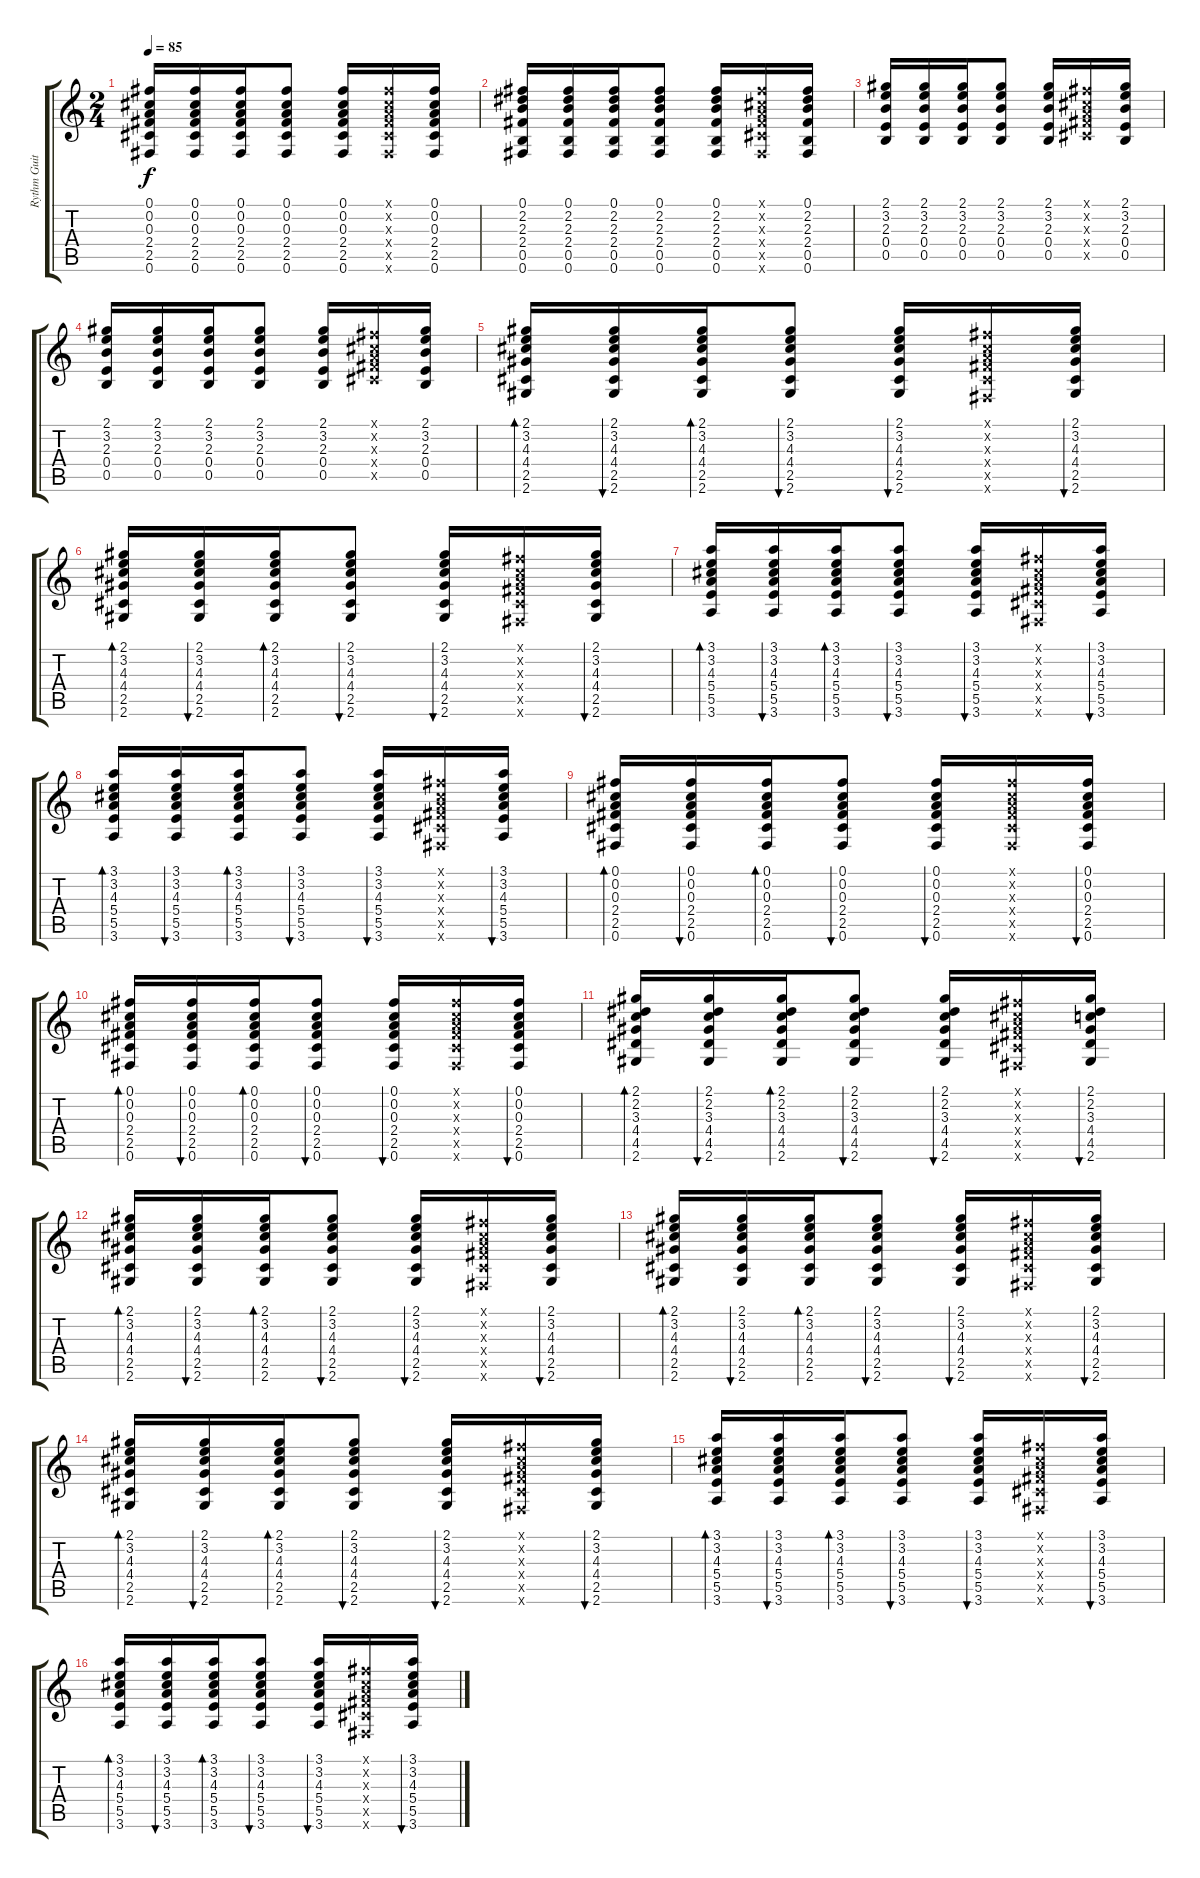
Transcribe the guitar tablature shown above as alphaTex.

\track ("Rythm Guitar" "Rythm Guit") {instrument acousticguitarnylon}
\staff {score tabs}
\tuning (Gb4 Db4 A3 E3 B2 Gb2) {hide}
\ts (2 4)
\tempo 85
\clef g2
\ks c
(0.1 0.2 0.3 2.4 2.5 0.6).16{dy f} (0.1 0.2 0.3 2.4 2.5 0.6).16 (0.1 0.2 0.3 2.4 2.5 0.6).16 (0.1 0.2 0.3 2.4 2.5 0.6).8 (0.1 0.2 0.3 2.4 2.5 0.6).16 (0.1{x} 0.2{x} 0.3{x} 2.4{x} 2.5{x} 0.6{x}).16 (0.1 0.2 0.3 2.4 2.5 0.6).16 |
(0.1 2.2 2.3 2.4 0.5 0.6).16 (0.1 2.2 2.3 2.4 0.5 0.6).16 (0.1 2.2 2.3 2.4 0.5 0.6).16 (0.1 2.2 2.3 2.4 0.5 0.6).8 (0.1 2.2 2.3 2.4 0.5 0.6).16 (0.1{x} 0.2{x} 0.3{x} 2.4{x} 2.5{x} 0.6{x}).16 (0.1 2.2 2.3 2.4 0.5 0.6).16 |
(2.1 3.2 2.3 0.4 0.5).16 (2.1 3.2 2.3 0.4 0.5).16 (2.1 3.2 2.3 0.4 0.5).16 (2.1 3.2 2.3 0.4 0.5).8 (2.1 3.2 2.3 0.4 0.5).16 (0.1{x} 0.2{x} 0.3{x} 2.4{x} 2.5{x}).16 (2.1 3.2 2.3 0.4 0.5).16 |
(2.1 3.2 2.3 0.4 0.5).16 (2.1 3.2 2.3 0.4 0.5).16 (2.1 3.2 2.3 0.4 0.5).16 (2.1 3.2 2.3 0.4 0.5).8 (2.1 3.2 2.3 0.4 0.5).16 (0.1{x} 0.2{x} 0.3{x} 2.4{x} 2.5{x}).16 (2.1 3.2 2.3 0.4 0.5).16 |
(2.1 3.2 4.3 4.4 2.5 2.6).16{bd 30} (2.1 3.2 4.3 4.4 2.5 2.6).16{bu 30} (2.1 3.2 4.3 4.4 2.5 2.6).16{bd 30} (2.1 3.2 4.3 4.4 2.5 2.6).8{bu 30} (2.1 3.2 4.3 4.4 2.5 2.6).16{bu 30} (0.1{x} 0.2{x} 0.3{x} 2.4{x} 2.5{x} 0.6{x}).16 (2.1 3.2 4.3 4.4 2.5 2.6).16{bu 30} |
(2.1 3.2 4.3 4.4 2.5 2.6).16{bd 30} (2.1 3.2 4.3 4.4 2.5 2.6).16{bu 30} (2.1 3.2 4.3 4.4 2.5 2.6).16{bd 30} (2.1 3.2 4.3 4.4 2.5 2.6).8{bu 30} (2.1 3.2 4.3 4.4 2.5 2.6).16{bu 30} (0.1{x} 0.2{x} 0.3{x} 2.4{x} 2.5{x} 0.6{x}).16 (2.1 3.2 4.3 4.4 2.5 2.6).16{bu 30} |
(3.1 3.2 4.3 5.4 5.5 3.6).16{bd 30} (3.1 3.2 4.3 5.4 5.5 3.6).16{bu 30} (3.1 3.2 4.3 5.4 5.5 3.6).16{bd 30} (3.1 3.2 4.3 5.4 5.5 3.6).8{bu 30} (3.1 3.2 4.3 5.4 5.5 3.6).16{bu 30} (0.1{x} 0.2{x} 0.3{x} 2.4{x} 2.5{x} 0.6{x}).16 (3.1 3.2 4.3 5.4 5.5 3.6).16{bu 30} |
(3.1 3.2 4.3 5.4 5.5 3.6).16{bd 30} (3.1 3.2 4.3 5.4 5.5 3.6).16{bu 30} (3.1 3.2 4.3 5.4 5.5 3.6).16{bd 30} (3.1 3.2 4.3 5.4 5.5 3.6).8{bu 30} (3.1 3.2 4.3 5.4 5.5 3.6).16{bu 30} (0.1{x} 0.2{x} 0.3{x} 2.4{x} 2.5{x} 0.6{x}).16 (3.1 3.2 4.3 5.4 5.5 3.6).16{bu 30} |
(0.1 0.2 0.3 2.4 2.5 0.6).16{bd 30} (0.1 0.2 0.3 2.4 2.5 0.6).16{bu 30} (0.1 0.2 0.3 2.4 2.5 0.6).16{bd 30} (0.1 0.2 0.3 2.4 2.5 0.6).8{bu 30} (0.1 0.2 0.3 2.4 2.5 0.6).16{bu 30} (0.1{x} 0.2{x} 0.3{x} 2.4{x} 2.5{x} 0.6{x}).16 (0.1 0.2 0.3 2.4 2.5 0.6).16{bu 30} |
(0.1 0.2 0.3 2.4 2.5 0.6).16{bd 30} (0.1 0.2 0.3 2.4 2.5 0.6).16{bu 30} (0.1 0.2 0.3 2.4 2.5 0.6).16{bd 30} (0.1 0.2 0.3 2.4 2.5 0.6).8{bu 30} (0.1 0.2 0.3 2.4 2.5 0.6).16{bu 30} (0.1{x} 0.2{x} 0.3{x} 2.4{x} 2.5{x} 0.6{x}).16 (0.1 0.2 0.3 2.4 2.5 0.6).16{bu 30} |
(2.1 2.2 3.3 4.4 4.5 2.6).16{bd 30} (2.1 2.2 3.3 4.4 4.5 2.6).16{bu 30} (2.1 2.2 3.3 4.4 4.5 2.6).16{bd 30} (2.1 2.2 3.3 4.4 4.5 2.6).8{bu 30} (2.1 2.2 3.3 4.4 4.5 2.6).16{bu 30} (0.1{x} 0.2{x} 0.3{x} 2.4{x} 2.5{x} 0.6{x}).16 (2.1 2.2 3.3 4.4 4.5 2.6).16{bu 30} |
(2.1 3.2 4.3 4.4 2.5 2.6).16{bd 30} (2.1 3.2 4.3 4.4 2.5 2.6).16{bu 30} (2.1 3.2 4.3 4.4 2.5 2.6).16{bd 30} (2.1 3.2 4.3 4.4 2.5 2.6).8{bu 30} (2.1 3.2 4.3 4.4 2.5 2.6).16{bu 30} (0.1{x} 0.2{x} 0.3{x} 2.4{x} 2.5{x} 0.6{x}).16 (2.1 3.2 4.3 4.4 2.5 2.6).16{bu 30} |
(2.1 3.2 4.3 4.4 2.5 2.6).16{bd 30} (2.1 3.2 4.3 4.4 2.5 2.6).16{bu 30} (2.1 3.2 4.3 4.4 2.5 2.6).16{bd 30} (2.1 3.2 4.3 4.4 2.5 2.6).8{bu 30} (2.1 3.2 4.3 4.4 2.5 2.6).16{bu 30} (0.1{x} 0.2{x} 0.3{x} 2.4{x} 2.5{x} 0.6{x}).16 (2.1 3.2 4.3 4.4 2.5 2.6).16{bu 30} |
(2.1 3.2 4.3 4.4 2.5 2.6).16{bd 30} (2.1 3.2 4.3 4.4 2.5 2.6).16{bu 30} (2.1 3.2 4.3 4.4 2.5 2.6).16{bd 30} (2.1 3.2 4.3 4.4 2.5 2.6).8{bu 30} (2.1 3.2 4.3 4.4 2.5 2.6).16{bu 30} (0.1{x} 0.2{x} 0.3{x} 2.4{x} 2.5{x} 0.6{x}).16 (2.1 3.2 4.3 4.4 2.5 2.6).16{bu 30} |
(3.1 3.2 4.3 5.4 5.5 3.6).16{bd 30} (3.1 3.2 4.3 5.4 5.5 3.6).16{bu 30} (3.1 3.2 4.3 5.4 5.5 3.6).16{bd 30} (3.1 3.2 4.3 5.4 5.5 3.6).8{bu 30} (3.1 3.2 4.3 5.4 5.5 3.6).16{bu 30} (0.1{x} 0.2{x} 0.3{x} 2.4{x} 2.5{x} 0.6{x}).16 (3.1 3.2 4.3 5.4 5.5 3.6).16{bu 30} |
(3.1 3.2 4.3 5.4 5.5 3.6).16{bd 30} (3.1 3.2 4.3 5.4 5.5 3.6).16{bu 30} (3.1 3.2 4.3 5.4 5.5 3.6).16{bd 30} (3.1 3.2 4.3 5.4 5.5 3.6).8{bu 30} (3.1 3.2 4.3 5.4 5.5 3.6).16{bu 30} (0.1{x} 0.2{x} 0.3{x} 2.4{x} 2.5{x} 0.6{x}).16 (3.1 3.2 4.3 5.4 5.5 3.6).16{bu 30}
